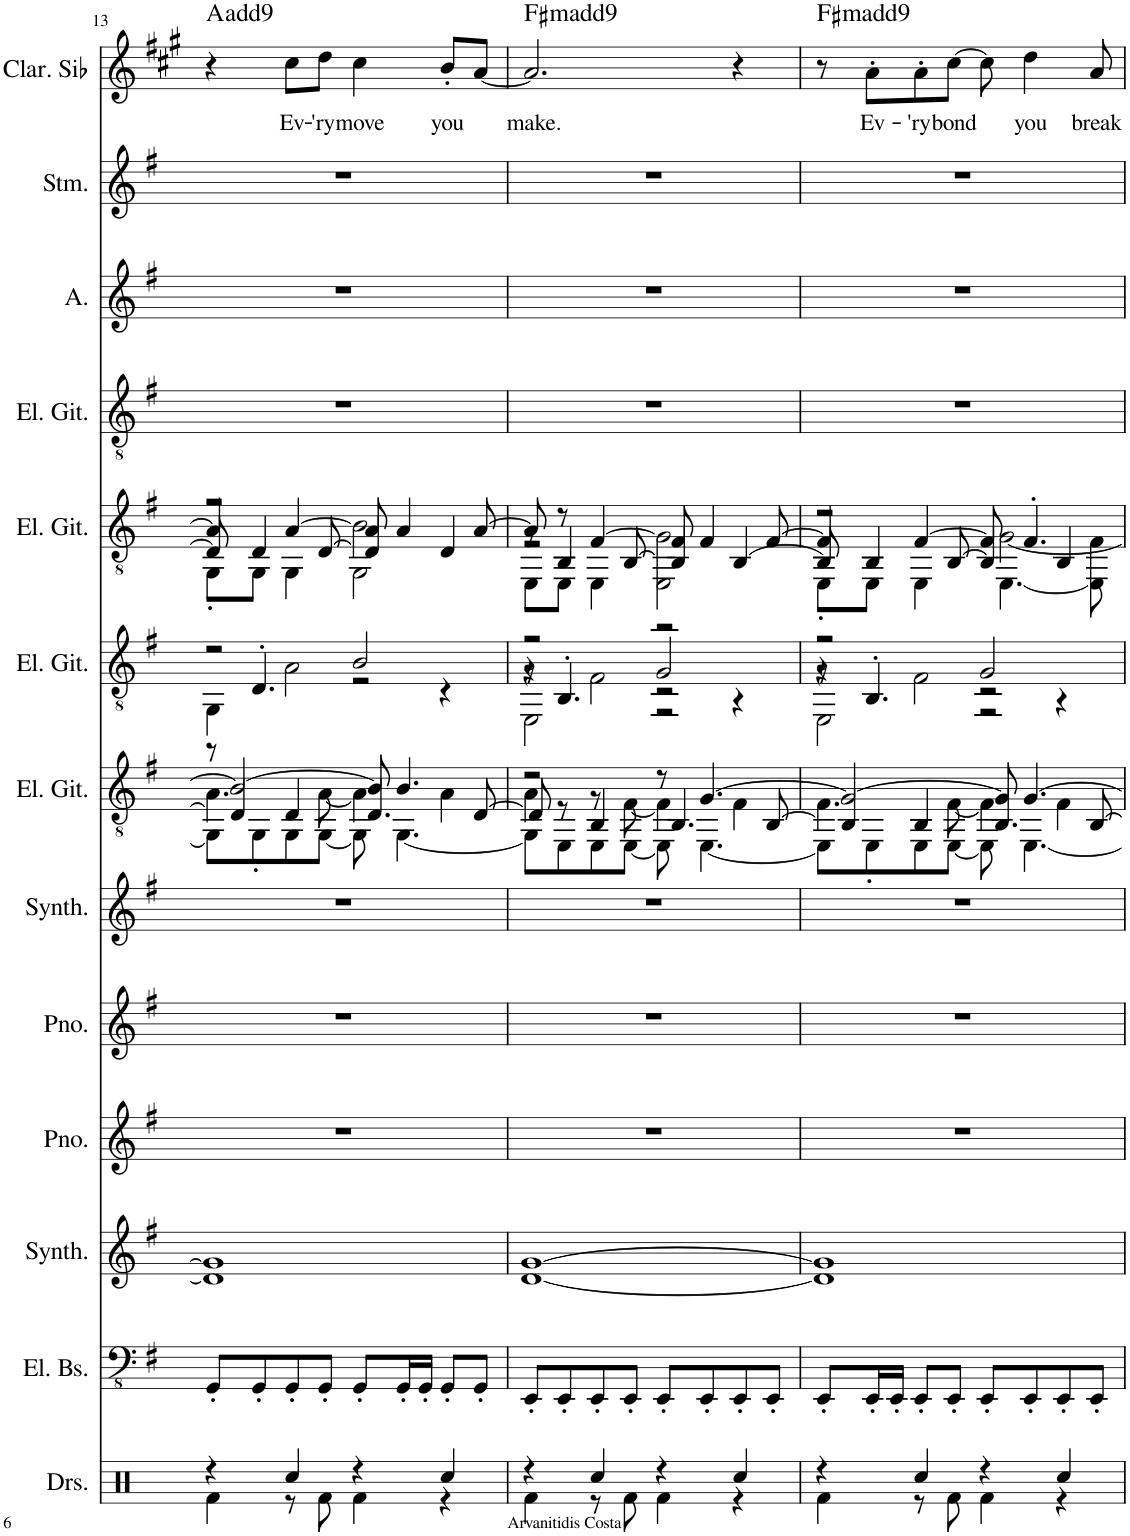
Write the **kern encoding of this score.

**kern	**kern	**kern	**kern	**kern	**kern	**kern	**kern	**kern	**kern	**kern	**kern	**kern	**text	**harte
*part13	*part12	*part11	*part10	*part9	*part8	*part7	*part6	*part5	*part4	*part3	*part2	*part1	*part1	*part1
*staff13	*staff12	*staff11	*staff10	*staff9	*staff8	*staff7	*staff6	*staff5	*staff4	*staff3	*staff2	*staff1	*staff1	*
*I"Drumset	*I"5 snarige elektrische bas, Every Breath	*I"Pad synthesizer	*I"Piano	*I"Piano	*I"Effect synthesizer	*I"Elektrische gitaar	*I"Elektrische gitaar	*I"Elektrische gitaar	*I"Elektrische gitaar	*I"Alt	*I"Stem	*I"Clarinette en Sib	*	*
*I'Drs.	*I'El. Bs.	*I'Synth.	*I'Pno.	*I'Pno.	*I'Synth.	*I'El. Git.	*I'El. Git.	*I'El. Git.	*I'El. Git.	*I'A.	*I'Stm.	*I'Clar. Sib	*	*
!!LO:PB:g=z
*clefX	*clefFv4	*clefF4	*clefG2	*clefG2	*clefG2	*clefGv2	*clefGv2	*clefGv2	*clefGv2	*clefG2	*clefG2	*clefG2	*	*
*	*	*	*	*	*	*	*	*	*	*	*	*Trd1c2	*	*
*k[]	*k[f#]	*k[f#]	*k[f#]	*k[f#]	*k[f#]	*k[f#]	*k[f#]	*k[f#]	*k[f#]	*k[f#]	*k[f#]	*k[f#c#g#]	*	*
*M4/4	*M4/4	*M4/4	*M4/4	*M4/4	*M4/4	*M4/4	*M4/4	*M4/4	*M4/4	*M4/4	*M4/4	*M4/4	*	*
=13	=13	=13	=13	=13	=13	=13	=13	=13	=13	=13	=13	=13	=13	=13
*^	*	*	*	*	*	*^	*^	*^	*	*	*	*	*	*
*	*	*	*	*	*	*	*	*^	*	*^	*	*^	*	*	*	*	*	*
*	*	*	*	*	*	*	*	*	*^	*	*	*	*	*	*^	*	*	*	*	*	*
4r	4Rf\	8GGG'/L	1d] 1g]	1r	1r	1r	2B/_	4.A\	4D/]	8GG\L]	2r	4GG\	8r	4A/]	2r	8D/]	8GG'\L	1r	1r	1r	4r	.	A:maj(9)
.	.	8GGG'/	.	.	.	.	.	.	.	8GG'\	.	.	4.D'/	.	.	4D/	8GG\J	.	.	.	.	.	.
!	!	!	!	!	!	!	!	!	!	!	!	!	!	!	!	!	!	!	!	!	!	!LO:LY:b	!
4Rcc/	8r	8GGG'/	.	.	.	.	.	.	4D/	8GG\	.	2A\	.	[4A/	.	.	4GG\	.	.	.	8cc#\L	Ev-	.
!	!	!	!	!	!	!	!	!	!	!	!	!	!	!	!	!	!	!	!	!	!	!LO:LY:b	!
.	8Rf\	8GGG'/J	.	.	.	.	.	[8A\	.	[8GG\J	.	.	.	.	.	[8D/	.	.	.	.	8dd\J	-'ry	.
!	!	!	!	!	!	!	!	!	!	!	!	!	!	!	!	!	!	!	!	!	!	!LO:LY:b	!
4r	4Rf\	8GGG'/L	.	.	.	.	8B/]	4A\]	4.D/	8GG\]	2B/	.	2r	8A/]	2B\	4D/]	2GG\	.	.	.	4cc#\	move	.
.	.	16GGG'/L	.	.	.	.	4.B/	.	.	[4.GG\	.	.	.	4A/	.	.	.	.	.	.	.	.	.
.	.	16GGG'/JJ	.	.	.	.	.	.	.	.	.	.	.	.	.	.	.	.	.	.	.	.	.
!	!	!	!	!	!	!	!	!	!	!	!	!	!	!	!	!	!	!	!	!	!	!LO:LY:b	!
4Rcc/	4r	8GGG'/L	.	.	.	.	.	4A\	.	.	.	4r	.	.	.	4D/	.	.	.	.	8b'/L	you	.
.	.	8GGG'/J	.	.	.	.	.	.	[8D/	.	.	.	.	[8A/	.	.	.	.	.	.	[8a/J	.	.
=14	=14	=14	=14	=14	=14	=14	=14	=14	=14	=14	=14	=14	=14	=14	=14	=14	=14	=14	=14	=14	=14	=14	=14
*	*	*	*	*	*	*	*	*	*	*	*	*	*^	*	*	*	*	*	*	*	*	*	*
!	!	!	!	!	!	!	!	!	!	!	!	!	!	!	!	!	!	!	!	!	!	!	!LO:LY:b	!LO:H:kt=m
4r	4Rf\	8EEE'/L	[1d [1g	1r	1r	1r	2r	4A\	8D/]	8GG\L]	2r	4r	8r	2EE\	8A/]	2r	8r	8EE\L	1r	1r	1r	2.a/]	make.	F#:min(9)
.	.	8EEE'/	.	.	.	.	.	.	8r	8EE\	.	.	4.BB'/	.	8r	.	4BB/	8EE\J	.	.	.	.	.	.
4Rcc/	8r	8EEE'/	.	.	.	.	.	8r	4BB/	8EE\	.	2F#\	.	.	[4F#/	.	.	4EE\	.	.	.	.	.	.
.	8Rf\	8EEE'/J	.	.	.	.	.	[8F#\	.	[8EE\J	.	.	.	.	.	.	[8BB/	.	.	.	.	.	.	.
4r	4Rf\	8EEE'/L	.	.	.	.	8r	4F#\]	4.BB/	8EE\]	2G/	.	2r	2r	8F#/]	2EE\ 2G\	4BB/]	2r	.	.	.	.	.	.
.	.	8EEE'/	.	.	.	.	[4.G/	.	.	[4.EE\	.	.	.	.	4F#/	.	.	.	.	.	.	.	.	.
4Rcc/	4r	8EEE'/	.	.	.	.	.	4F#\	.	.	.	4r	.	.	.	.	[4BB/	.	.	.	.	4r	.	.
.	.	8EEE'/J	.	.	.	.	.	.	[8BB/	.	.	.	.	.	[8F#/	.	.	.	.	.	.	.	.	.
=15	=15	=15	=15	=15	=15	=15	=15	=15	=15	=15	=15	=15	=15	=15	=15	=15	=15	=15	=15	=15	=15	=15	=15	=15
!	!	!	!	!	!	!	!	!	!	!	!	!	!	!	!	!	!	!	!	!	!	!	!	!LO:H:kt=m
4r	4Rf\	8EEE'/L	1d] 1g]	1r	1r	1r	2G/_	4.F#\	4BB/]	8EE\L]	2r	4r	8r	2EE\	4F#/]	2r	8BB/]	8EE'\L	1r	1r	1r	8r	.	F#:min(9)
!	!	!	!	!	!	!	!	!	!	!	!	!	!	!	!	!	!	!	!	!	!	!	!LO:LY:b	!
.	.	16EEE'/L	.	.	.	.	.	.	.	8EE'\	.	.	4.BB'/	.	.	.	4BB/	8EE\J	.	.	.	8a'\L	Ev-	.
.	.	16EEE'/JJ	.	.	.	.	.	.	.	.	.	.	.	.	.	.	.	.	.	.	.	.	.	.
!	!	!	!	!	!	!	!	!	!	!	!	!	!	!	!	!	!	!	!	!	!	!	!LO:LY:b	!
4Rcc/	8r	8EEE'/L	.	.	.	.	.	.	4BB/	8EE\	.	2F#\	.	.	[4F#/	.	.	4EE\	.	.	.	8a'\	-'ry	.
!	!	!	!	!	!	!	!	!	!	!	!	!	!	!	!	!	!	!	!	!	!	!	!LO:LY:b	!
.	8Rf\	8EEE'/J	.	.	.	.	.	[8F#\	.	[8EE\J	.	.	.	.	.	.	[8BB/	.	.	.	.	[8cc#\J	bond	.
4r	4Rf\	8EEE'/L	.	.	.	.	8G/]	4F#\]	4.BB/	8EE\]	2G/	.	2r	2r	8F#/]	[2G\	4BB/]	[4.EE\	.	.	.	8cc#\]	.	.
!	!	!	!	!	!	!	!	!	!	!	!	!	!	!	!	!	!	!	!	!	!	!	!LO:LY:b	!
.	.	8EEE'/	.	.	.	.	[4.G/	.	.	[4.EE\	.	.	.	.	4.F#'/	.	.	.	.	.	.	4dd\	you	.
4Rcc/	4r	8EEE'/	.	.	.	.	.	4F#\	.	.	.	4r	.	.	.	.	4BB/	.	.	.	.	.	.	.
!	!	!	!	!	!	!	!	!	!	!	!	!	!	!	!	!	!	!	!	!	!	!	!LO:LY:b	!
.	.	8EEE'/J	.	.	.	.	.	.	[8BB/	.	.	.	.	.	.	.	.	8EE\] 8F#\	.	.	.	8a/	break	.
*	*	*	*	*	*	*	*v	*v	*v	*v	*	*	*	*	*v	*v	*v	*v	*	*	*	*	*	*
*v	*v	*	*	*	*	*	*	*v	*v	*v	*v	*	*	*	*	*	*	*
=	=	=	=	=	=	=	=	=	=	=	=	=	=	=
*-	*-	*-	*-	*-	*-	*-	*-	*-	*-	*-	*-	*-	*-	*-
